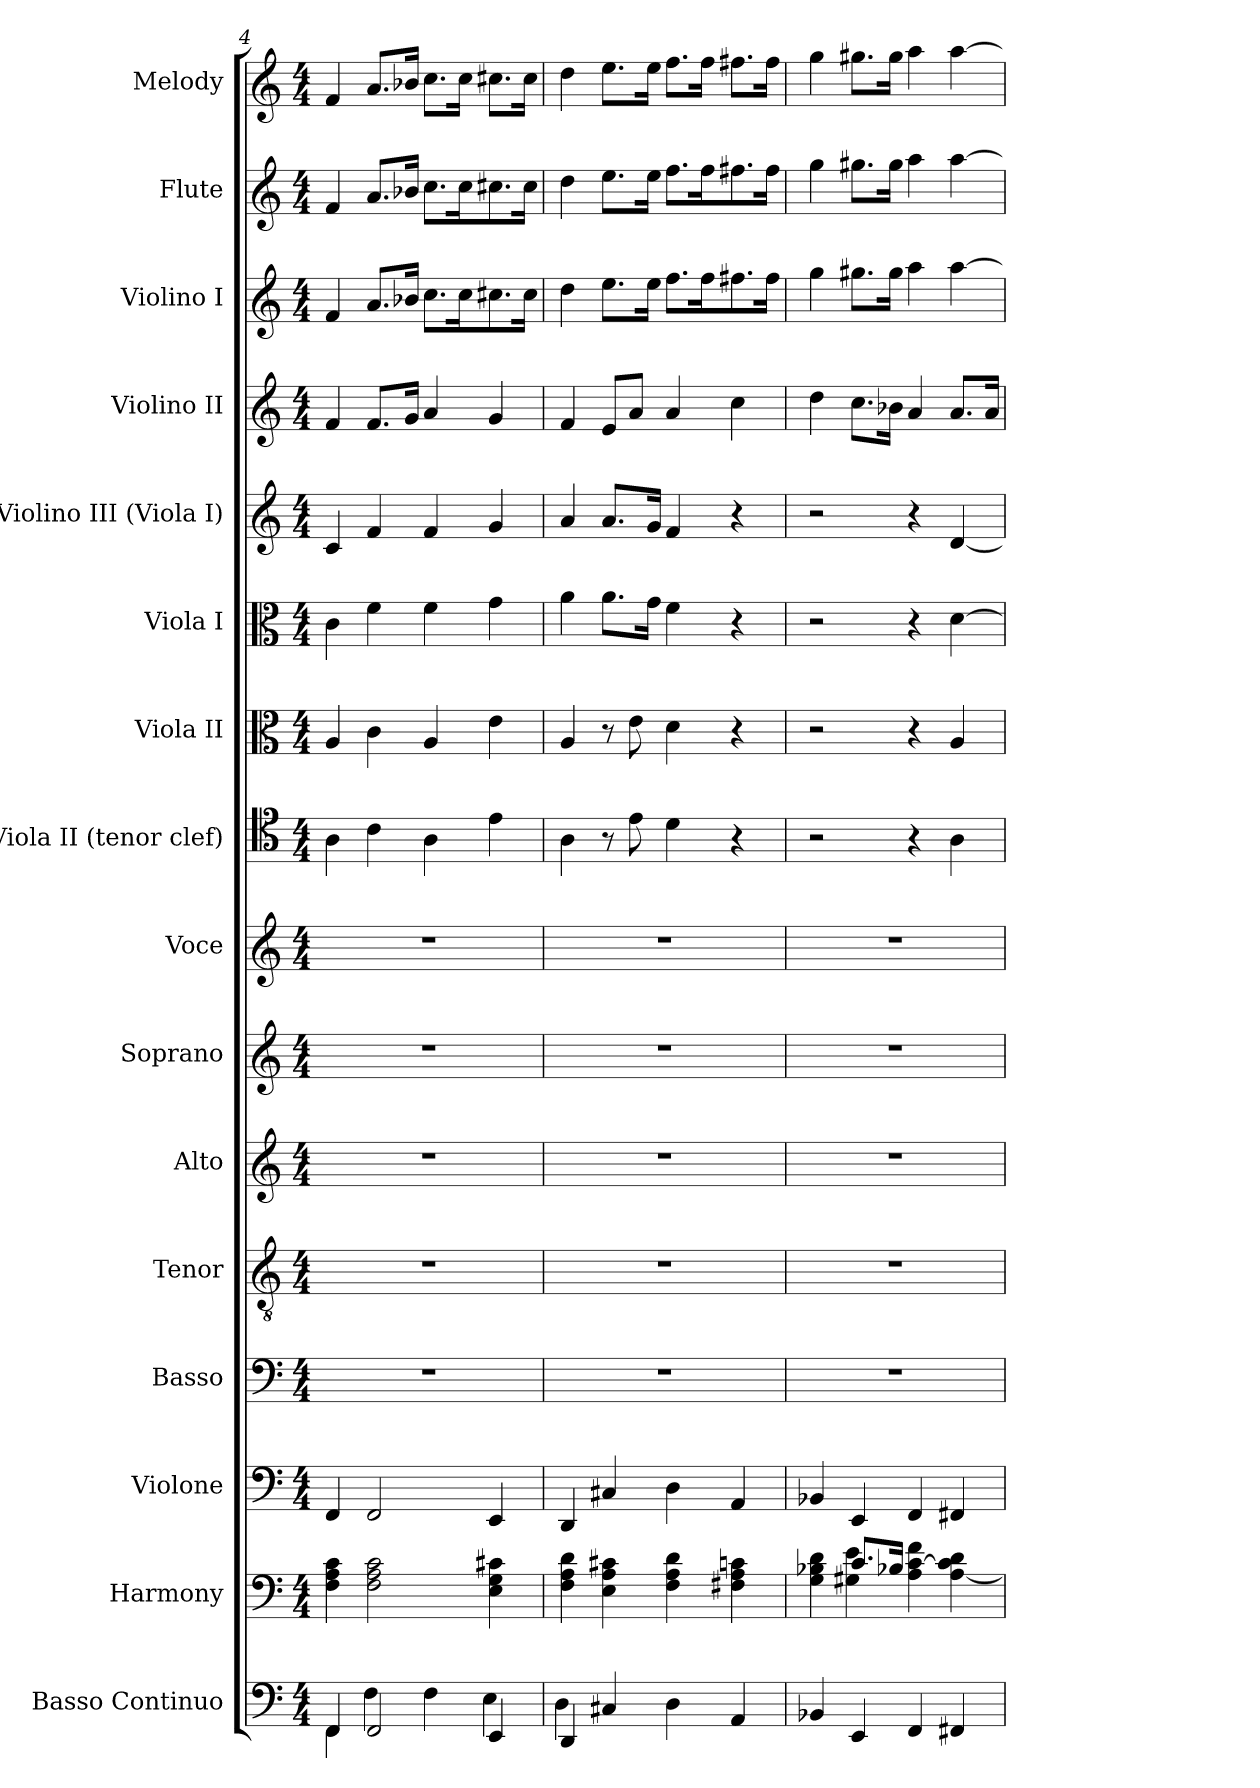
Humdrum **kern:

**kern	**kern	**kern	**kern	**kern	**kern	**kern	**kern	**kern	**kern	**kern	**kern	**kern	**kern	**kern	**kern
*part16	*part15	*part14	*part13	*part12	*part11	*part10	*part9	*part8	*part7	*part6	*part5	*part4	*part3	*part2	*part1
*staff16	*staff15	*staff14	*staff13	*staff12	*staff11	*staff10	*staff9	*staff8	*staff7	*staff6	*staff5	*staff4	*staff3	*staff2	*staff1
*I"Basso Continuo	*I"Harmony	*I"Violone	*I"Basso	*I"Tenor	*I"Alto	*I"Soprano	*I"Voce	*I"Viola II (tenor clef)	*I"Viola II	*I"Viola I	*I"Violino III (Viola I)	*I"Violino II	*I"Violino I	*I"Flute	*I"Melody
*I'B.C.	*I'H.	*I'Vne.	*I'B.	*I'T.	*I'A.	*I'S.	*I'V.	*I'Va.II	*I'Va.II	*I'Va.I	*I'V.III	*I'V.II	*I'V.I	*I'Fl.	*I'M.
*clefF4	*clefF4	*clefF4	*clefF4	*clefGv2	*clefG2	*clefG2	*clefG2	*clefC4	*clefC3	*clefC3	*clefG2	*clefG2	*clefG2	*clefG2	*clefG2
*k[]	*k[]	*k[]	*k[]	*k[]	*k[]	*k[]	*k[]	*k[]	*k[]	*k[]	*k[]	*k[]	*k[]	*k[]	*k[]
*M4/4	*M4/4	*M4/4	*M4/4	*M4/4	*M4/4	*M4/4	*M4/4	*M4/4	*M4/4	*M4/4	*M4/4	*M4/4	*M4/4	*M4/4	*M4/4
=4	=4	=4	=4	=4	=4	=4	=4	=4	=4	=4	=4	=4	=4	=4	=4
*^	*	*	*	*	*	*	*	*	*	*	*	*	*	*	*
4FF/	4FF\	4F\ 4A\ 4c\	4FF/	1r	1r	1r	1r	1r	4A\	4A/	4c\	4c/	4f/	4f/	4f/	4f/
2FF/	4F\	2F\ 2A\ 2c\	2FF/	.	.	.	.	.	4c\	4c\	4f\	4f/	8.f/L	8.a/L	8.a/L	8.a/L
.	.	.	.	.	.	.	.	.	.	.	.	.	16g/Jk	16b-X/Jk	16b-X/Jk	16b-X/Jk
.	4F\	.	.	.	.	.	.	.	4A\	4A/	4f\	4f/	4a/	8.cc\L	8.cc\L	8.cc\L
.	.	.	.	.	.	.	.	.	.	.	.	.	.	16cc\K	16cc\K	16cc\Jk
4EE/	4E\	4E\ 4G\ 4c#X\	4EE/	.	.	.	.	.	4e\	4e\	4g\	4g/	4g/	8.cc#X\	8.cc#X\	8.cc#X\L
.	.	.	.	.	.	.	.	.	.	.	.	.	.	16cc#\Jk	16cc#\Jk	16cc#\Jk
=5	=5	=5	=5	=5	=5	=5	=5	=5	=5	=5	=5	=5	=5	=5	=5	=5
4DD/	4D\	4F\ 4A\ 4d\	4DD/	1r	1r	1r	1r	1r	4A\	4A/	4a\	4a/	4f/	4dd\	4dd\	4dd\
4C#X/	2.ryy	4E\ 4A\ 4c#X\	4C#X/	.	.	.	.	.	8r	8r	8.a\L	8.a/L	8e/L	8.ee\L	8.ee\L	8.ee\L
.	.	.	.	.	.	.	.	.	8e\	8e\	.	.	8a/J	.	.	.
.	.	.	.	.	.	.	.	.	.	.	16g\Jk	16g/Jk	.	16ee\Jk	16ee\Jk	16ee\Jk
4D\	.	4F\ 4A\ 4d\	4D\	.	.	.	.	.	4d\	4d\	4f\	4f/	4a/	8.ff\L	8.ff\L	8.ff\L
.	.	.	.	.	.	.	.	.	.	.	.	.	.	16ff\K	16ff\K	16ff\Jk
4AA/	.	4F#X\ 4A\ 4cn\	4AA/	.	.	.	.	.	4r	4r	4r	4r	4cc\	8.ff#X\	8.ff#X\	8.ff#X\L
.	.	.	.	.	.	.	.	.	.	.	.	.	.	16ff#\Jk	16ff#\Jk	16ff#\Jk
*v	*v	*	*	*	*	*	*	*	*	*	*	*	*	*	*	*
!!LO:LB:g=z
=6	=6	=6	=6	=6	=6	=6	=6	=6	=6	=6	=6	=6	=6	=6	=6
*	*^	*	*	*	*	*	*	*	*	*	*	*	*	*	*
4BB-X/	4G\ 4B-X\ 4d\	4ryy	4BB-X/	1r	1r	1r	1r	1r	2r	2r	2r	2r	4dd\	4gg\	4gg\	4gg\
4EE/	8.c/L	4G#X\ 4e\	4EE/	.	.	.	.	.	.	.	.	.	8.cc\L	8.gg#X\L	8.gg#X\L	8.gg#X\L
.	16B-X/Jk	.	.	.	.	.	.	.	.	.	.	.	16b-X\Jk	16gg#\Jk	16gg#\Jk	16gg#\Jk
4FF/	4A\ [4c\ 4f\	2ryy	4FF/	.	.	.	.	.	4r	4r	4r	4r	4a/	4aa\	4aa\	4aa\
4FF#X/	[4A\ 4c\] 4d\	.	4FF#X/	.	.	.	.	.	4A\	4A/	[4d\	[4d/	8.a/L	[4aa\	[4aa\	[4aa\
.	.	.	.	.	.	.	.	.	.	.	.	.	16a/Jk	.	.	.
*	*v	*v	*	*	*	*	*	*	*	*	*	*	*	*	*	*
=	=	=	=	=	=	=	=	=	=	=	=	=	=	=	=
*-	*-	*-	*-	*-	*-	*-	*-	*-	*-	*-	*-	*-	*-	*-	*-
